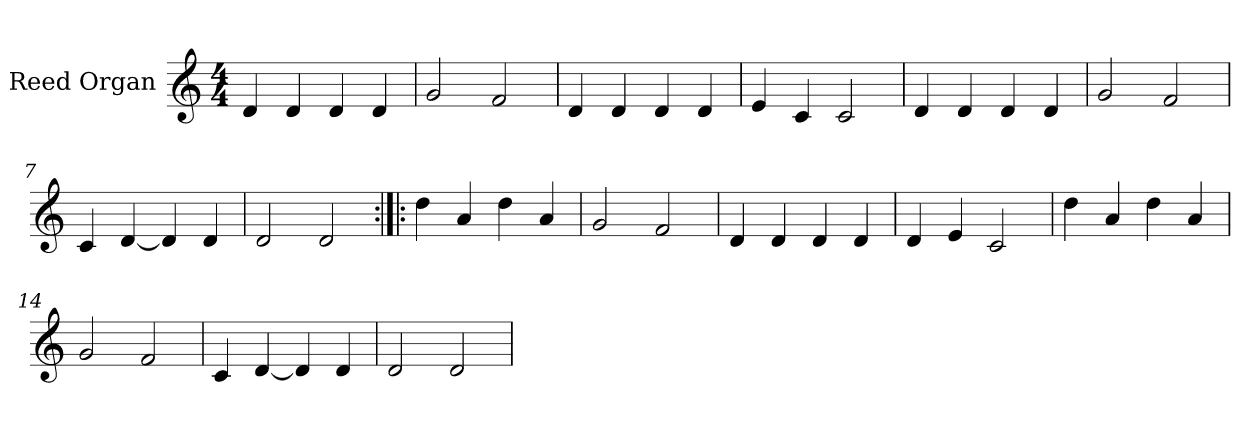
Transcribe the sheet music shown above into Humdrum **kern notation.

**kern
*part1
*staff1
*I"Reed Organ
*clefG2
*k[]
*M4/4
*MM180
=1
4d/
4d/
4d/
4d/
=2
2g/
2f/
=3
4d/
4d/
4d/
4d/
=4
4e/
4c/
2c/
=5
4d/
4d/
4d/
4d/
=6
2g/
2f/
=7
4c/
[4d/
4d/]
4d/
=8
2d/
2d/
=9:|!|:
4dd\
4a/
4dd\
4a/
=10
2g/
2f/
=11
4d/
4d/
4d/
4d/
!!LO:LB:g=z
=12
4d/
4e/
2c/
=13
4dd\
4a/
4dd\
4a/
=14
2g/
2f/
=15
4c/
[4d/
4d/]
4d/
=16
2d/
2d/
=
*-
